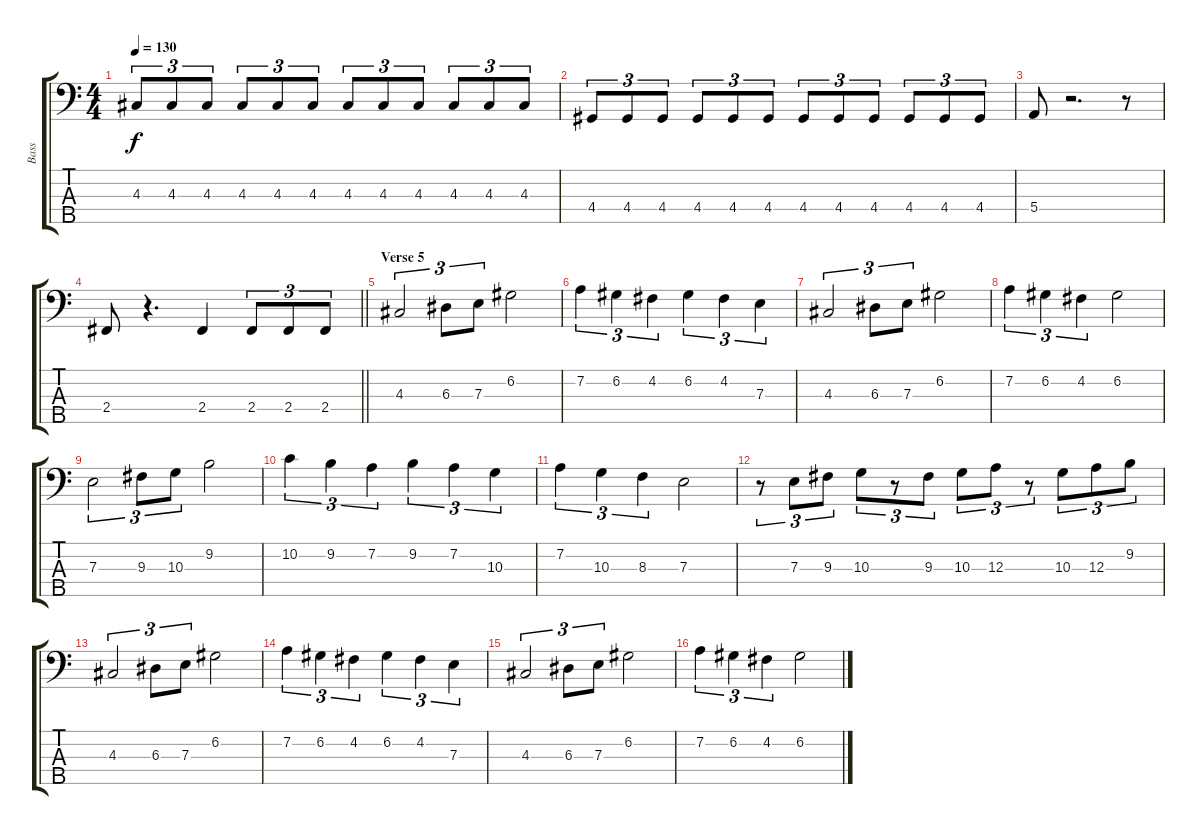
\track ("Bass" "Bass") {instrument electricbassfinger}
\staff {score tabs}
\tuning (G2 D2 A1 E1 B0) {hide}
\ts (4 4)
\tempo 130
\clef f4
\ks c
4.3.8{tu (3 2) dy f} 4.3.8{tu (3 2)} 4.3.8{tu (3 2)} 4.3.8{tu (3 2)} 4.3.8{tu (3 2)} 4.3.8{tu (3 2)} 4.3.8{tu (3 2)} 4.3.8{tu (3 2)} 4.3.8{tu (3 2)} 4.3.8{tu (3 2)} 4.3.8{tu (3 2)} 4.3.8{tu (3 2)} |
4.4.8{tu (3 2)} 4.4.8{tu (3 2)} 4.4.8{tu (3 2)} 4.4.8{tu (3 2)} 4.4.8{tu (3 2)} 4.4.8{tu (3 2)} 4.4.8{tu (3 2)} 4.4.8{tu (3 2)} 4.4.8{tu (3 2)} 4.4.8{tu (3 2)} 4.4.8{tu (3 2)} 4.4.8{tu (3 2)} |
5.4.8 r.2{d} r.8 |
\barLineRight lightlight
2.4.8 r.4{d} 2.4.4 2.4.8{tu (3 2)} 2.4.8{tu (3 2)} 2.4.8{tu (3 2)} |
\section ("" "Verse 5")
4.3.2{tu (3 2)} 6.3.8{tu (3 2)} 7.3.8{tu (3 2)} 6.2.2 |
7.2.4{tu (3 2)} 6.2.4{tu (3 2)} 4.2.4{tu (3 2)} 6.2.4{tu (3 2)} 4.2.4{tu (3 2)} 7.3.4{tu (3 2)} |
4.3.2{tu (3 2)} 6.3.8{tu (3 2)} 7.3.8{tu (3 2)} 6.2.2 |
7.2.4{tu (3 2)} 6.2.4{tu (3 2)} 4.2.4{tu (3 2)} 6.2.2 |
7.3.2{tu (3 2)} 9.3.8{tu (3 2)} 10.3.8{tu (3 2)} 9.2.2 |
10.2.4{tu (3 2)} 9.2.4{tu (3 2)} 7.2.4{tu (3 2)} 9.2.4{tu (3 2)} 7.2.4{tu (3 2)} 10.3.4{tu (3 2)} |
7.2.4{tu (3 2)} 10.3.4{tu (3 2)} 8.3.4{tu (3 2)} 7.3.2 |
r.8{tu (3 2)} 7.3.8{tu (3 2)} 9.3.8{tu (3 2)} 10.3.8{tu (3 2)} r.8{tu (3 2)} 9.3.8{tu (3 2)} 10.3.8{tu (3 2)} 12.3.8{tu (3 2)} r.8{tu (3 2)} 10.3.8{tu (3 2)} 12.3.8{tu (3 2)} 9.2.8{tu (3 2)} |
4.3.2{tu (3 2)} 6.3.8{tu (3 2)} 7.3.8{tu (3 2)} 6.2.2 |
7.2.4{tu (3 2)} 6.2.4{tu (3 2)} 4.2.4{tu (3 2)} 6.2.4{tu (3 2)} 4.2.4{tu (3 2)} 7.3.4{tu (3 2)} |
4.3.2{tu (3 2)} 6.3.8{tu (3 2)} 7.3.8{tu (3 2)} 6.2.2 |
7.2.4{tu (3 2)} 6.2.4{tu (3 2)} 4.2.4{tu (3 2)} 6.2.2
